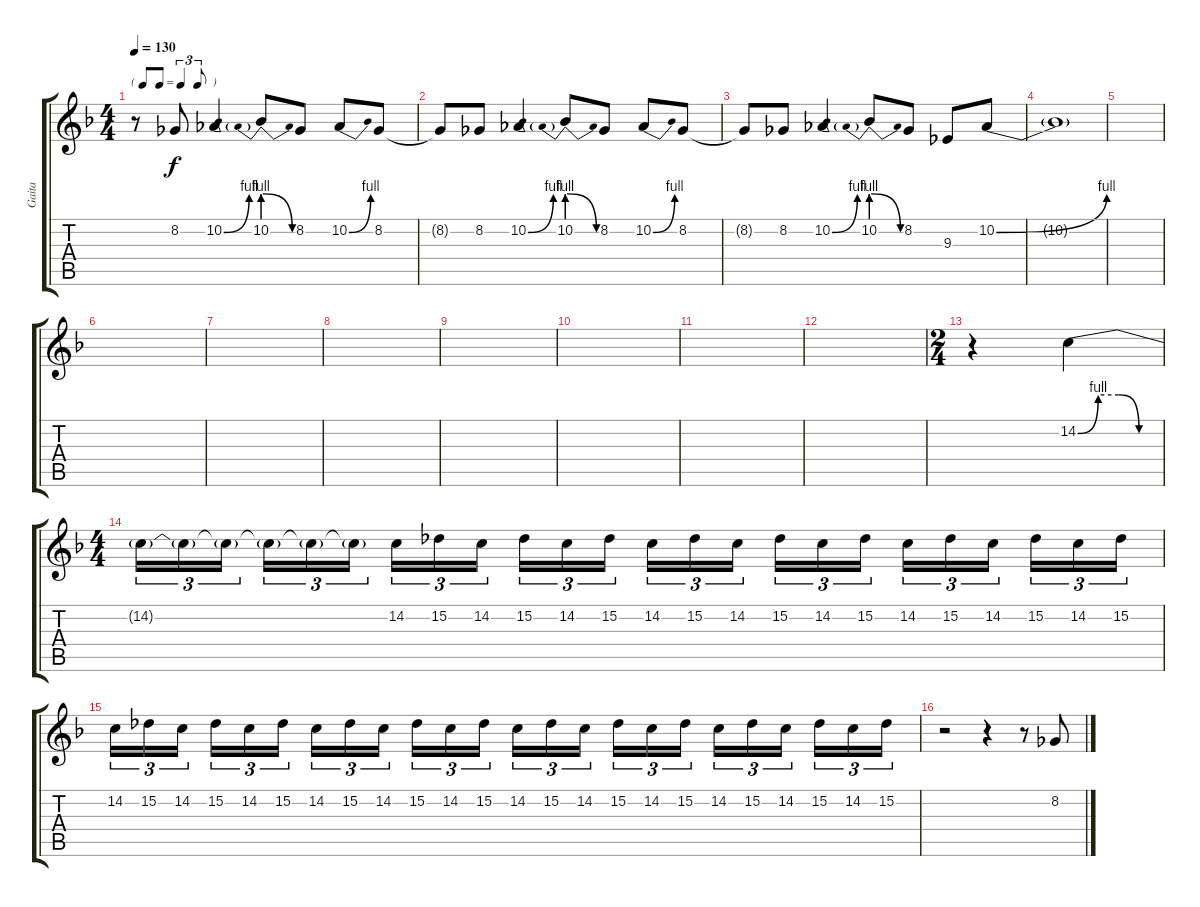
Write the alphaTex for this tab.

\track ("Gaita" "Gaita") {instrument accordion}
\staff {score tabs}
\tuning (Eb4 Bb3 Gb3 Db3 Ab2 Eb2) {hide}
\ts (4 4)
\tf triplet8th
\tempo 130
\clef g2
\ks f
r.8{dy f instrument accordion} 8.2.8 10.2{be (bend 0 0 60 4)}.4 10.2{be (prebendrelease 0 4 60 0)}.8 8.2.8 10.2{be (bend 0 0 60 4)}.8 8.2.8 |
8.2{t}.8 8.2.8 10.2{be (bend 0 0 60 4)}.4 10.2{be (prebendrelease 0 4 60 0)}.8 8.2.8 10.2{be (bend 0 0 60 4)}.8 8.2.8 |
8.2{t}.8 8.2.8 10.2{be (bend 0 0 60 4)}.4 10.2{be (prebendrelease 0 4 60 0)}.8 8.2.8 9.3.8 10.2{be (bend 0 0 60 4)}.8 |
10.2{t}.1 |
|
|
|
|
|
|
|
|
\ts (2 4)
r.4 14.2{be (custom 0 0 15 4 30 4 45 0 60 0)}.4 |
\ts (4 4)
14.2{t}.16{tu (3 2)} 14.2{t}.16{tu (3 2)} 14.2{t}.16{tu (3 2) beam splitsecondary} 14.2{t}.16{tu (3 2)} 14.2{t}.16{tu (3 2)} 14.2{t}.16{tu (3 2)} 14.2.16{tu (3 2)} 15.2.16{tu (3 2)} 14.2.16{tu (3 2) beam splitsecondary} 15.2.16{tu (3 2)} 14.2.16{tu (3 2)} 15.2.16{tu (3 2)} 14.2.16{tu (3 2)} 15.2.16{tu (3 2)} 14.2.16{tu (3 2) beam splitsecondary} 15.2.16{tu (3 2)} 14.2.16{tu (3 2)} 15.2.16{tu (3 2)} 14.2.16{tu (3 2)} 15.2.16{tu (3 2)} 14.2.16{tu (3 2) beam splitsecondary} 15.2.16{tu (3 2)} 14.2.16{tu (3 2)} 15.2.16{tu (3 2)} |
14.2.16{tu (3 2)} 15.2.16{tu (3 2)} 14.2.16{tu (3 2) beam splitsecondary} 15.2.16{tu (3 2)} 14.2.16{tu (3 2)} 15.2.16{tu (3 2)} 14.2.16{tu (3 2)} 15.2.16{tu (3 2)} 14.2.16{tu (3 2) beam splitsecondary} 15.2.16{tu (3 2)} 14.2.16{tu (3 2)} 15.2.16{tu (3 2)} 14.2.16{tu (3 2)} 15.2.16{tu (3 2)} 14.2.16{tu (3 2) beam splitsecondary} 15.2.16{tu (3 2)} 14.2.16{tu (3 2)} 15.2.16{tu (3 2)} 14.2.16{tu (3 2)} 15.2.16{tu (3 2)} 14.2.16{tu (3 2) beam splitsecondary} 15.2.16{tu (3 2)} 14.2.16{tu (3 2)} 15.2.16{tu (3 2)} |
r.2 r.4 r.8 8.2.8
